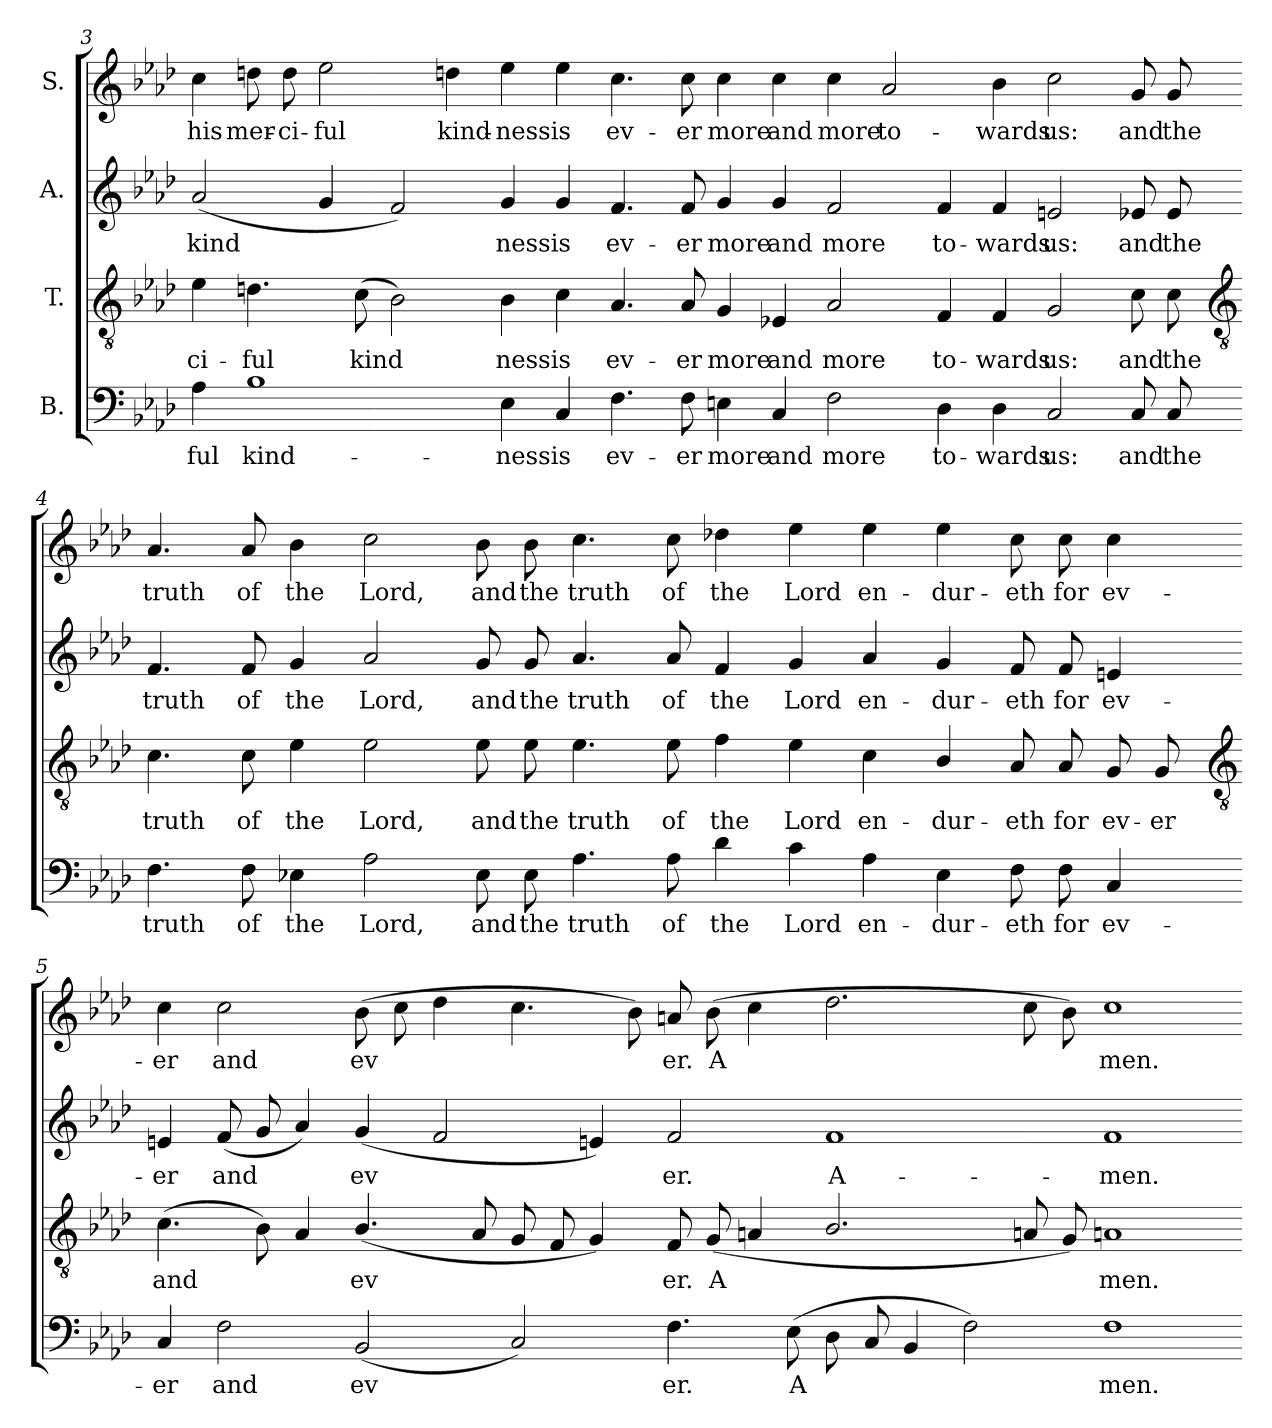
**kern	**text	**kern	**text	**kern	**text	**kern	**text
*part4	*part4	*part3	*part3	*part2	*part2	*part1	*part1
*staff4	*staff4	*staff3	*staff3	*staff2	*staff2	*staff1	*staff1
*I"B.	*	*I"T.	*	*I"A.	*	*I"S.	*
!!LO:LB:g=z
*clefF4	*	*clefGv2	*	*clefG2	*	*clefG2	*
*k[b-e-a-d-]	*	*k[b-e-a-d-]	*	*k[b-e-a-d-]	*	*k[b-e-a-d-]	*
*A-:	*	*A-:	*	*A-:	*	*A-:	*
=3	=3	=3	=3	=3	=3	=3	=3
!	!LO:LY:b	!	!LO:LY:b	!	!LO:LY:b	!	!LO:LY:b
4A-	ful	4e-	-ci-	(<2a-	kind	4cc	his
!	!LO:LY:b	!	!LO:LY:b	!	!	!	!LO:LY:b
1B-	kind-	4.dn	-ful	.	.	8ddn	mer-
!	!	!	!	!	!	!	!LO:LY:b
.	.	.	.	.	.	8dd	-ci-
!	!	!	!	!	!	!	!LO:LY:b
.	.	.	.	4g	.	2ee-	-ful
!	!	!	!LO:LY:b	!	!	!	!
.	.	(>8c	kind	.	.	.	.
.	.	2B-)	.	2f)	.	.	.
!	!	!	!	!	!	!	!LO:LY:b
.	.	.	.	.	.	4ddn	kind-
!	!LO:LY:b	!	!LO:LY:b	!	!LO:LY:b	!	!LO:LY:b
4E-	-ness	4B-	ness	4g	ness	4ee-	-ness
!	!LO:LY:b	!	!LO:LY:b	!	!LO:LY:b	!	!LO:LY:b
4C	is	4c	is	4g	is	4ee-	is
!	!LO:LY:b	!	!LO:LY:b	!	!LO:LY:b	!	!LO:LY:b
4.F	ev-	4.A-	ev-	4.f	ev-	4.cc	ev-
!	!LO:LY:b	!	!LO:LY:b	!	!LO:LY:b	!	!LO:LY:b
8F	-er	8A-	-er	8f	-er	8cc	-er
!	!LO:LY:b	!	!LO:LY:b	!	!LO:LY:b	!	!LO:LY:b
4En	more	4G	more	4g	more	4cc	more
!	!LO:LY:b	!	!LO:LY:b	!	!LO:LY:b	!	!LO:LY:b
4C	and	4E-X	and	4g	and	4cc	and
!	!LO:LY:b	!	!LO:LY:b	!	!LO:LY:b	!	!LO:LY:b
2F	more	2A-	more	2f	more	4cc	more
!	!	!	!	!	!	!	!LO:LY:b
.	.	.	.	.	.	2a-	to-
!	!LO:LY:b	!	!LO:LY:b	!	!LO:LY:b	!	!
4D-	to-	4F	to-	4f	to-	.	.
!	!LO:LY:b	!	!LO:LY:b	!	!LO:LY:b	!	!LO:LY:b
4D-	-wards	4F	-wards	4f	-wards	4b-	-wards
!	!LO:LY:b	!	!LO:LY:b	!	!LO:LY:b	!	!LO:LY:b
2C	us:	2G	us:	2en	us:	2cc	us:
!	!LO:LY:b	!	!LO:LY:b	!	!LO:LY:b	!	!LO:LY:b
8C	and	8c	and	8e-X	and	8g	and
!	!LO:LY:b	!	!LO:LY:b	!	!LO:LY:b	!	!LO:LY:b
8C	the	8c	the	8e-	the	8g	the
!!LO:LB:g=z
=4-	=4-	=4-	=4-	=4-	=4-	=4-	=4-
*	*	*clefGv2	*	*	*	*	*
!	!LO:LY:b	!	!LO:LY:b	!	!LO:LY:b	!	!LO:LY:b
4.F	truth	4.c	truth	4.f	truth	4.a-	truth
!	!LO:LY:b	!	!LO:LY:b	!	!LO:LY:b	!	!LO:LY:b
8F	of	8c	of	8f	of	8a-	of
!	!LO:LY:b	!	!LO:LY:b	!	!LO:LY:b	!	!LO:LY:b
4E-	the	4e-	the	4g	the	4b-	the
!	!LO:LY:b	!	!LO:LY:b	!	!LO:LY:b	!	!LO:LY:b
2A-	Lord,	2e-	Lord,	2a-	Lord,	2cc	Lord,
!	!LO:LY:b	!	!LO:LY:b	!	!LO:LY:b	!	!LO:LY:b
8E-	and	8e-	and	8g	and	8b-	and
!	!LO:LY:b	!	!LO:LY:b	!	!LO:LY:b	!	!LO:LY:b
8E-	the	8e-	the	8g	the	8b-	the
!	!LO:LY:b	!	!LO:LY:b	!	!LO:LY:b	!	!LO:LY:b
4.A-	truth	4.e-	truth	4.a-	truth	4.cc	truth
!	!LO:LY:b	!	!LO:LY:b	!	!LO:LY:b	!	!LO:LY:b
8A-	of	8e-	of	8a-	of	8cc	of
!	!LO:LY:b	!	!LO:LY:b	!	!LO:LY:b	!	!LO:LY:b
4d-	the	4f	the	4f	the	4dd-	the
!	!LO:LY:b	!	!LO:LY:b	!	!LO:LY:b	!	!LO:LY:b
4c	Lord	4e-	Lord	4g	Lord	4ee-	Lord
!	!LO:LY:b	!	!LO:LY:b	!	!LO:LY:b	!	!LO:LY:b
4A-	en-	4c	en-	4a-	en-	4ee-	en-
!	!LO:LY:b	!	!LO:LY:b	!	!LO:LY:b	!	!LO:LY:b
4E-	-dur-	4B-/	-dur-	4g	-dur-	4ee-	-dur-
!	!LO:LY:b	!	!LO:LY:b	!	!LO:LY:b	!	!LO:LY:b
8F	-eth	8A-	-eth	8f	-eth	8cc	-eth
!	!LO:LY:b	!	!LO:LY:b	!	!LO:LY:b	!	!LO:LY:b
8F	for	8A-	for	8f	for	8cc	for
!	!LO:LY:b	!	!LO:LY:b	!	!LO:LY:b	!	!LO:LY:b
4C	ev-	8G	ev-	4en	ev-	4cc	ev-
!	!	!	!LO:LY:b	!	!	!	!
.	.	8G	-er	.	.	.	.
!!LO:LB:g=z
=5-	=5-	=5-	=5-	=5-	=5-	=5-	=5-
*	*	*clefGv2	*	*	*	*	*
!	!LO:LY:b	!	!LO:LY:b	!	!LO:LY:b	!	!LO:LY:b
4C	-er	(>4.c	and	4en	-er	4cc	-er
!	!LO:LY:b	!	!	!	!LO:LY:b	!	!LO:LY:b
2F	and	.	.	(<8f	and	2cc	and
.	.	8B-)	.	8g	.	.	.
.	.	4A-	.	4a-)	.	.	.
!	!LO:LY:b	!	!LO:LY:b	!	!LO:LY:b	!	!LO:LY:b
(<2BB-	ev	(<4.B-/	ev	(<4g	ev	(>8b-	ev
.	.	.	.	.	.	8cc	.
.	.	.	.	2f	.	4dd-	.
.	.	8A-	.	.	.	.	.
2C)	.	8G	.	.	.	4.cc	.
.	.	8F	.	.	.	.	.
.	.	4G)	.	4en)	.	.	.
.	.	.	.	.	.	8b-)	.
!	!LO:LY:b	!	!LO:LY:b	!	!LO:LY:b	!	!LO:LY:b
4.F	er.	8F	er.	2f	er.	8an	er.
!	!	!	!LO:LY:b	!	!	!	!LO:LY:b
.	.	(<8G	A	.	.	(>8b-	A
.	.	4An	.	.	.	4cc	.
!	!LO:LY:b	!	!	!	!	!	!
(>8E-	A	.	.	.	.	.	.
!	!	!	!	!	!LO:LY:b	!	!
8D-	.	2.B-/	.	1f	A-	2.dd-	.
8C	.	.	.	.	.	.	.
4BB-	.	.	.	.	.	.	.
2F)	.	.	.	.	.	.	.
.	.	8An	.	.	.	8cc	.
.	.	8G)	.	.	.	8b-)	.
!	!LO:LY:b	!	!LO:LY:b	!	!LO:LY:b	!	!LO:LY:b
1F	men.	1An	men.	1f	-men.	1cc	men.
=-	=-	=-	=-	=-	=-	=-	=-
*-	*-	*-	*-	*-	*-	*-	*-
